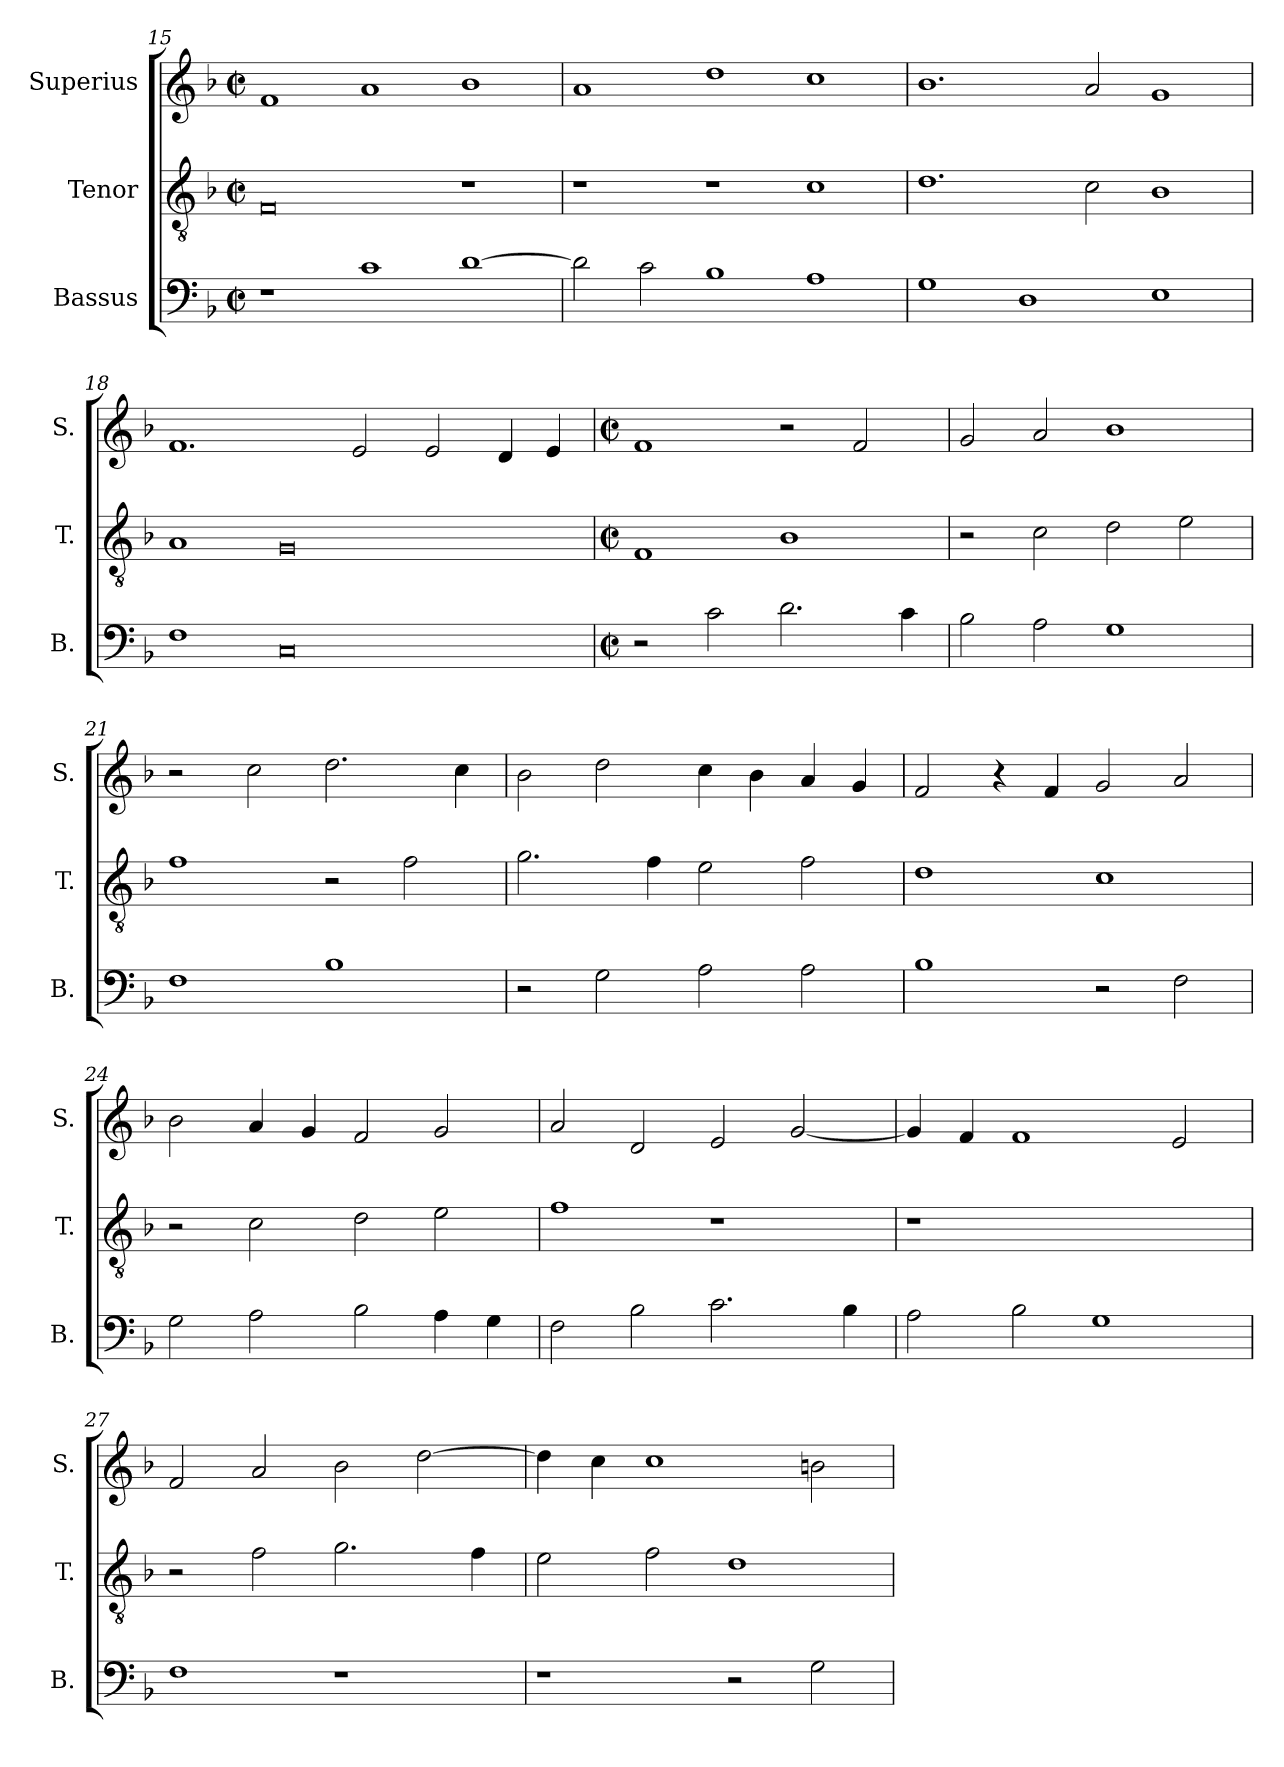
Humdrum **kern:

**kern	**kern	**kern
*part3	*part2	*part1
*staff3	*staff2	*staff1
*I"Bassus	*I"Tenor	*I"Superius
*I'B.	*I'T.	*I'S.
*clefF4	*clefGv2	*clefG2
*	*ITrd7c12	*
*k[b-]	*k[b-]	*k[b-]
*F:	*F:	*F:
*M2/2	*M2/2	*M2/2
*met(c|)	*met(c|)	*met(c|)
=15	=15	=15
1r	0FFi	1fi
1ci	.	1ai
[>1di	1r	1b-i
=16	=16	=16
2di\]	1r	1ai
2ci\	.	.
1B-i	1r	1ddi
1Ai	1Ci	1cci
!!LO:LB:g=z
=17	=17	=17
1Gi	1.Di	1.b-i
1Di	.	.
.	2Ci\	2ai/
1Ei	1BB-i	1gi
=18	=18	=18
1Fi	1AAi	1.fi
0Ci	0GGi	.
.	.	2ei/
.	.	2ei/
.	.	4di/
.	.	4ei/
=19	=19	=19
*M2/2	*M2/2	*M2/2
*met(c|)	*met(c|)	*met(c|)
2r	1FFi	1fi
2ci\	.	.
2.di\	1BB-i	2r
.	.	2fi/
4ci\	.	.
=20	=20	=20
2B-i\	2r	2gi/
2Ai\	2Ci\	2ai/
1Gi	2Di\	1b-i
.	2Ei\	.
!!LO:LB:g=z
=21	=21	=21
1Fi	1Fi	2r
.	.	2cci\
1B-i	2r	2.ddi\
.	2Fi\	.
.	.	4cci\
=22	=22	=22
2r	2.Gi\	2b-i\
2Gi\	.	2ddi\
.	4Fi\	.
2Ai\	2Ei\	4cci\
.	.	4b-i\
2Ai\	2Fi\	4ai/
.	.	4gi/
=23	=23	=23
1B-i	1Di	2fi/
.	.	4r
.	.	4fi/
2r	1Ci	2gi/
2Fi\	.	2ai/
=24	=24	=24
2Gi\	2r	2b-i\
2Ai\	2Ci\	4ai/
.	.	4gi/
2B-i\	2Di\	2fi/
4Ai\	2Ei\	2gi/
4Gi\	.	.
!!LO:PB:g=z
=25	=25	=25
2Fi\	1Fi	2ai/
2B-i\	.	2di/
2.ci\	1r	2ei/
.	.	[<2gi/
4B-i\	.	.
=26	=26	=26
!	!LO:N:vis=1	!
2Ai\	1r	4gi/]
.	.	4fi/
2B-i\	.	1fi
1Gi	1ryy	.
.	.	2ei/
=27	=27	=27
1Fi	2r	2fi/
.	2Fi\	2ai/
1r	2.Gi\	2b-i\
.	.	[>2ddi\
.	4Fi\	.
=28	=28	=28
1r	2Ei\	4ddi\]
.	.	4cci\
.	2Fi\	1cci
2r	1Di	.
2Gi\	.	2bni\
=	=	=
*-	*-	*-
